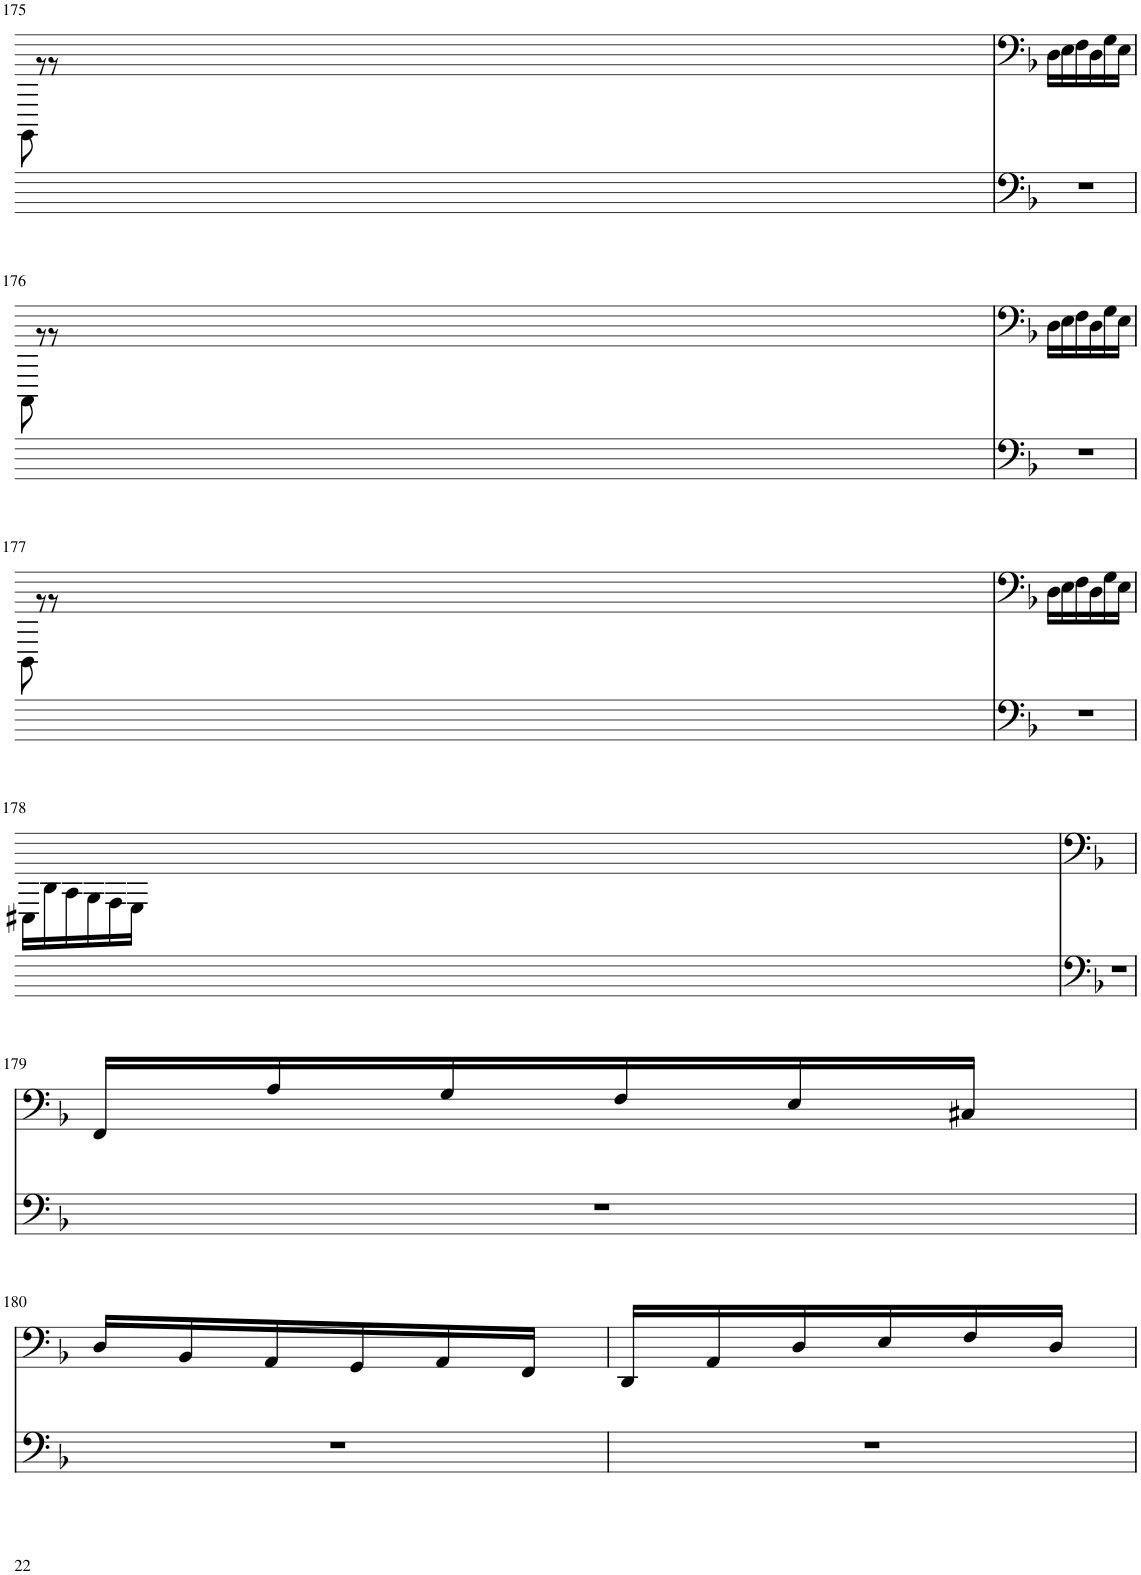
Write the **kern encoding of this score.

**kern	**kern
*part2	*part1
*staff2	*staff1
*I"Violoncello	*I"Violoncello
*I'Vc	*I'Vc
!!LO:PB:g=z
*clefF4	*clefF4
*k[]	*k[]
*M3/4	*M3/8
=175	=175
*	*^
2.r	16D\LL	8GG\
.	16E\	.
.	16F\	8r
.	16D\	.
.	16G\	8r
.	16E\JJ	.
.	4.ryy	4.ryy
!!LO:LB:g=z	!!
=176	=176	=176
2.r	16D\LL	8AA\
.	16E\	.
.	16F\	8r
.	16D\	.
.	16G\	8r
.	16E\JJ	.
.	4.ryy	4.ryy
!!LO:LB:g=z	!!
=177	=177	=177
2.r	16D\LL	8BB-\
.	16E\	.
.	16F\	8r
.	16D\	.
.	16G\	8r
.	16E\JJ	.
.	4.ryy	4.ryy
!!LO:LB:g=z	!!
=178	=178	=178
2.r	4.ryy	16C#X\LL
.	.	16B-\
.	.	16A\
.	.	16G\
.	.	16F\
.	.	16E\JJ
.	4.ryy	4.ryy
*	*v	*v
!!LO:LB:g=z
=179	=179
2.r	16FF/LL
.	16A/
.	16G/
.	16F/
.	16E/
.	16C#X/JJ
.	4.ryy
!!LO:LB:g=z
=180	=180
2.r	16D/LL
.	16BB-/
.	16AA/
.	16GG/
.	16AA/
.	16FF/JJ
.	4.ryy
=181	=181
2.r	16DD/LL
.	16AA/
.	16D/
.	16E/
.	16F/
.	16D/JJ
.	4.ryy
=	=
*-	*-
